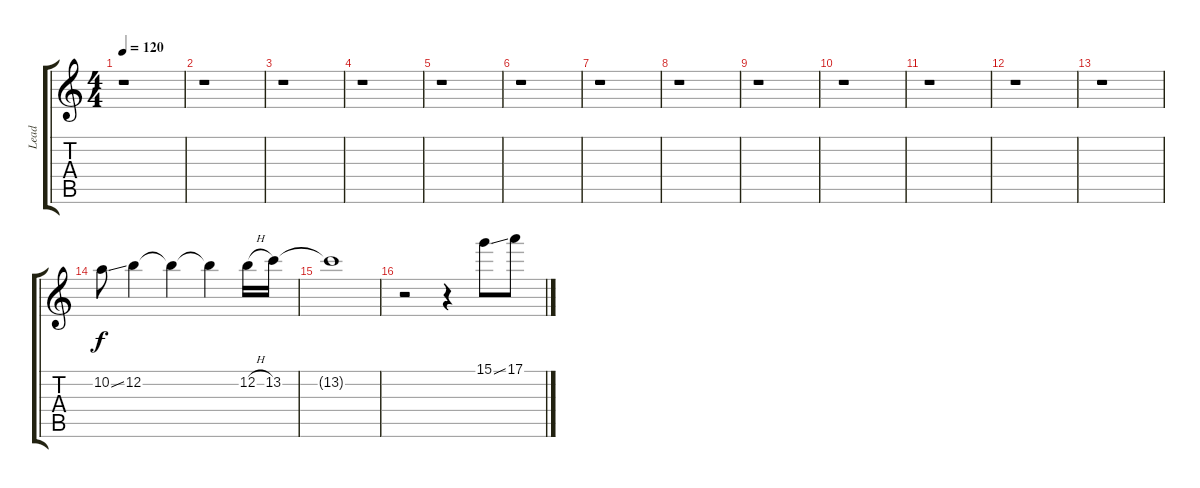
\track ("Lead" "Lead") {instrument distortionguitar}
\staff {score tabs}
\tuning (E4 B3 G3 D3 A2 E2) {hide}
\ts (4 4)
\tempo 120
\clef g2
\ks c
r.1{dy f} |
r.1 |
r.1 |
r.1 |
r.1 |
r.1 |
r.1 |
r.1 |
r.1 |
r.1 |
r.1 |
r.1 |
r.1 |
10.2{ss}.8 12.2.4 12.2{t}.4 12.2{t}.4 12.2{h}.16 13.2.16 |
13.2{t}.1 |
r.2 r.4 15.1{ss}.8 17.1.8
